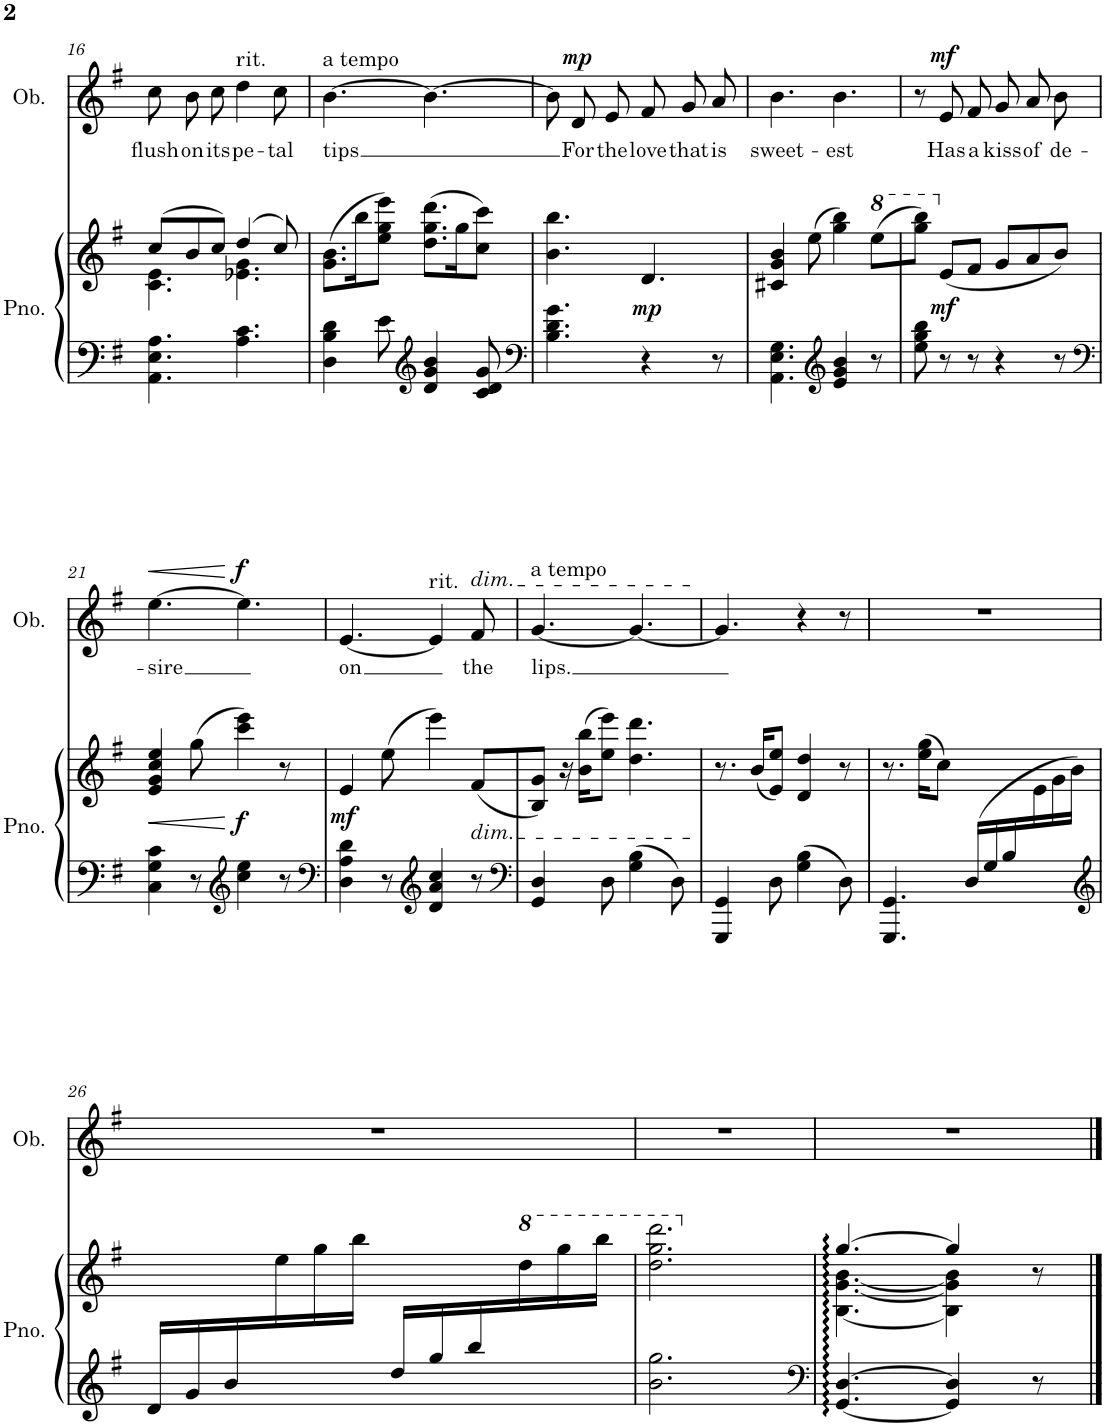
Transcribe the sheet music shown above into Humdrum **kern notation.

**kern	**kern	**dynam	**kern	**text	**dynam
*part2	*part2	*part2	*part1	*part1	*part1
*staff3	*staff2	*staff2/3	*staff1	*staff1	*staff1
*I"Piano	*	*	*I"Oboe	*	*
*I'Pno.	*	*	*I'Ob.	*	*
!!LO:PB:g=z
*clefF4	*clefG2	*	*clefG2	*	*
*k[f#]	*k[f#]	*	*k[f#]	*	*
*M6/8	*M6/8	*	*M6/8	*	*
=16	=16	=16	=16	=16	=16
*	*^	*	*	*	*
!	!	!	!	!	!LO:LY:b	!
4.AA\ 4.E\ 4.A\	(8cc/L	4.c\ 4.e\	.	8cc\L	flush	.
!	!	!	!	!	!LO:LY:b	!
.	8b/	.	.	8b\	on	.
!	!	!	!	!	!LO:LY:b	!
.	8cc/J)	.	.	8cc\J	its	.
!	!	!	!	!LO:TX:a:t=rit.	!	!
!	!	!	!	!	!LO:LY:b	!
4.A\ 4.c\	(4dd/	4.e-X\ 4.g\	.	4dd\	pe-	.
!	!	!	!	!	!LO:LY:b	!
.	8cc/)	.	.	8cc\	-tal	.
*	*v	*v	*	*	*	*
=17	=17	=17	=17	=17	=17
!	!	!	!LO:TX:a:t=a tempo	!	!
!	!	!	!	!LO:LY:b	!
4D\ 4B\ 4d\	(8.g\ 8.b\L	.	[4.b\	tips	.
.	16bb\K	.	.	.	.
8e\	8ee\ 8gg\ 8eee\J)	.	.	.	.
*clefG2	*	*	*	*	*
4d/ 4g/ 4b/	(8.dd\ 8.gg\ 8.ddd\L	.	4.b\_	.	.
.	16gg\K	.	.	.	.
8c/ 8d/ 8g/	8cc\ 8ccc\J)	.	.	.	.
=18	=18	=18	=18	=18	=18
*clefF4	*	*	*	*	*
4.B\ 4.d\ 4.g\	4.b\ 4.bb\	.	8b/L]	.	.
!	!	!	!	!LO:LY:b	!LO:DY:a
.	.	.	8d/	For	mp
!	!	!	!	!LO:LY:b	!
.	.	.	8e/J	the	.
!	!	!LO:DY:b	!	!LO:LY:b	!
4r	4.d/	mp	8f#/L	love	.
!	!	!	!	!LO:LY:b	!
.	.	.	8g/	that	.
!	!	!	!	!LO:LY:b	!
8r	.	.	8a/J	is	.
=19	=19	=19	=19	=19	=19
!	!	!	!	!LO:LY:b	!
4.AA\ 4.E\ 4.G\	4c#X/ 4g/ 4b/	.	4.b\	sweet-	.
.	(8ee\	.	.	.	.
*clefG2	*	*	*	*	*
!	!	!	!	!LO:LY:b	!
4e/ 4g/ 4b/	4gg\ 4bb\)	.	4.b\	-est	.
*	*8va	*	*	*	*
8r	(8eee\L	.	.	.	.
=20	=20	=20	=20	=20	=20
8ee\ 8gg\ 8bb\	8ggg\ 8bbb\J)	.	8r	.	.
*	*X8va	*	*	*	*
!	!	!LO:DY:b	!	!LO:LY:b	!LO:DY:a
8r	(8e/L	mf	8e/L	Has	mf
!	!	!	!	!LO:LY:b	!
8r	8f#/J	.	8f#/J	a	.
!	!	!	!	!LO:LY:b	!
4r	8g/L	.	8g/L	kiss	.
!	!	!	!	!LO:LY:b	!
.	8a/	.	8a/	of	.
!	!	!	!	!LO:LY:b	!
8r	8b/J)	.	8b/J	de-	.
!!LO:LB:g=z
=21	=21	=21	=21	=21	=21
*clefF4	*	*	*	*	*
!	!	!LO:HP:b	!	!LO:LY:b	!LO:HP:b
4C\ 4G\ 4c\	4e/ 4g/ 4cc/ 4ee/	<	[4.ee\	-sire	<
8r	(8gg\	.	.	.	.
*clefG2	*	*	*	*	*
!	!	!LO:DY:n=1:b	!	!	!LO:DY:n=1:a
4cc\ 4ee\	4ccc\ 4eee\)	[ f	4.ee\]	.	[ f
8r	8r	.	.	.	.
=22	=22	=22	=22	=22	=22
*clefF4	*	*	*	*	*
!	!	!LO:DY:b	!	!LO:LY:b	!
4D\ 4A\ 4d\	4e/	mf	[4.e/	on	.
8r	(8ee\	.	.	.	.
*clefG2	*	*	*	*	*
!	!	!	!LO:TX:a:t=rit.	!	!
4d/ 4a/ 4cc/	4eee\)	.	4e/]	.	.
!	!	!	!LO:TX:a:i:t=dim.	!	!
!	!LO:TX:b:i:t=dim.	!	!	!	!
!	!	!	!	!LO:LY:b	!
8r	(8f#/L	.	8f#/	the	.
=23	=23	=23	=23	=23	=23
*clefF4	*	*	*	*	*
!	!	!	!LO:TX:a:t=a tempo	!	!
!	!	!	!	!LO:LY:b	!
4GG/ 4D/	8B/ 8g/J)	.	[4.g/	lips.	.
.	16r	.	.	.	.
.	(16b\ 16bb\KL	.	.	.	.
8D\	8ee\ 8eee\J)	.	.	.	.
4G\ 4B\	4.dd\ 4.ddd\	.	4.g/_	.	.
8D\	.	.	.	.	.
=24	=24	=24	=24	=24	=24
4GGG/ 4GG/	8.r	.	4.g/]	.	.
.	(16b/KL	.	.	.	.
8D\	8e/ 8ee/J)	.	.	.	.
4G\ 4B\	4d/ 4dd/	.	4r	.	.
8D\	8r	.	8r	.	.
=25	=25	=25	=25	=25	=25
*^	*	*	*	*	*
4.ryy	4.GGG/ 4.GG/	8.r	.	2.r	.	.
.	.	(16ee\ 16gg\KL	.	.	.	.
.	.	8cc\J)	.	.	.	.
(16D/LL	4ryy	8.ryy	.	.	.	.
16G/	.	.	.	.	.	.
16B/	.	.	.	.	.	.
8.ryy	.	16e\	.	.	.	.
.	8ryy	16g\	.	.	.	.
.	.	16b\JJ)	.	.	.	.
!!LO:LB:g=z
=26	=26	=26	=26	=26	=26	=26
*clefG2	*	*	*	*	*	*
*	*	*^	*	*	*	*
4.ryy	16d/LL	4.ryy	8.ryy	.	2.r	.	.
.	16g/	.	.	.	.	.	.
.	16b/	.	.	.	.	.	.
.	8.ryy	.	16ee\	.	.	.	.
.	.	.	16gg\	.	.	.	.
.	.	.	16bb\JJ	.	.	.	.
16dd/LL	4ryy	8.ryy	4.ryy	.	.	.	.
16gg/	.	.	.	.	.	.	.
16bb/	.	.	.	.	.	.	.
*	*	*8va	*	*	*	*	*
8.ryy	.	16ddd\	.	.	.	.	.
.	8ryy	16ggg\	.	.	.	.	.
.	.	16bbb\JJ	.	.	.	.	.
*v	*v	*	*	*	*	*	*
*	*v	*v	*	*	*	*
=27	=27	=27	=27	=27	=27
2.b\ 2.gg\	2.ddd\ 2.ggg\ 2.dddd\	.	2.r	.	.
=28	=28	=28	=28	=28	=28
*clefF4	*	*	*	*	*
*	*X8va	*	*	*	*
*	*^	*	*	*	*
[4.GG/:: [4.D/::	[4.gg::/	[4.B\:: [4.g\:: [4.b\::	.	2.r	.	.
4GG/] 4D/]	4gg/]	4B\] 4g\] 4b\]	.	.	.	.
8r	8r	8ryy	.	.	.	.
*	*v	*v	*	*	*	*
==	==	==	==	==	==
*-	*-	*-	*-	*-	*-
